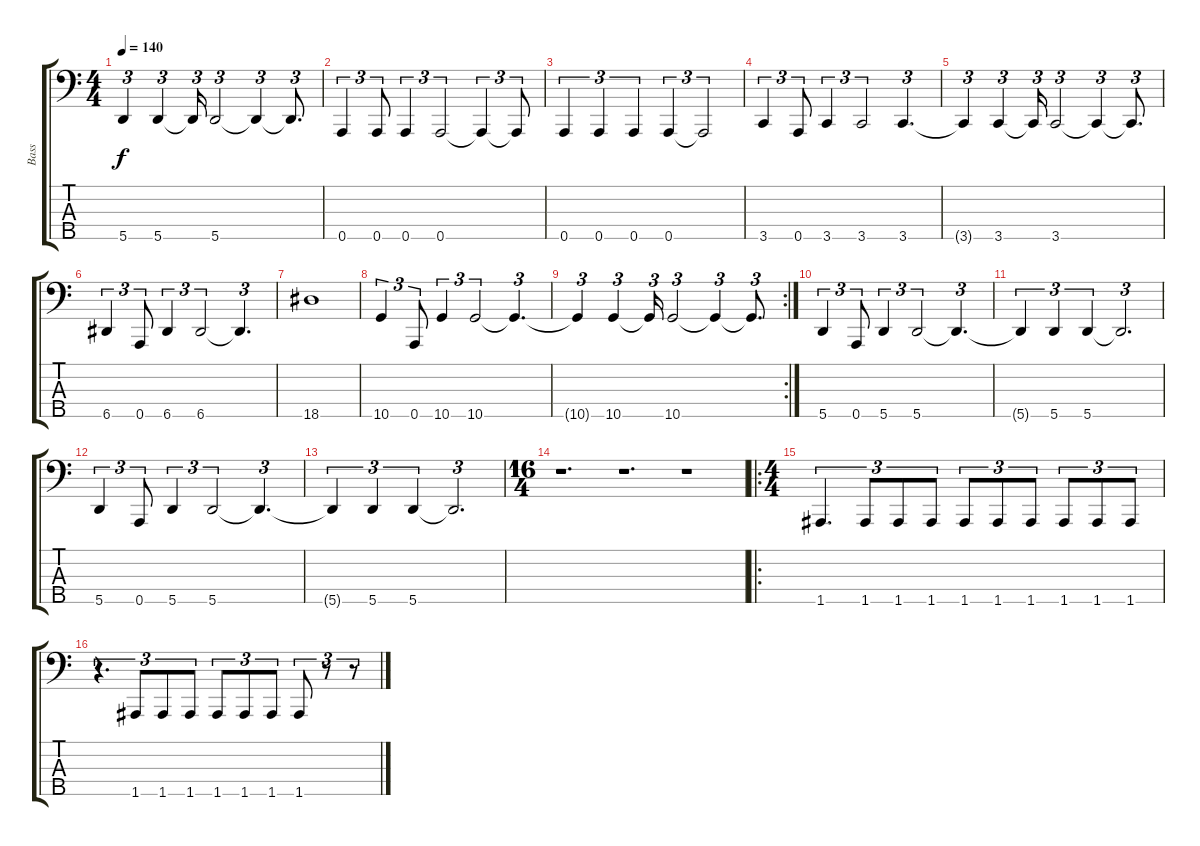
\track ("Bass" "Bass") {instrument electricbassfinger}
\staff {score tabs}
\tuning (Gb2 D2 A1 E1 A0) {hide}
\ts (4 4)
\tempo 140
\clef f4
\ks c
5.5{t}.4{tu (3 2) dy f} 5.5.4{tu (3 2)} 5.5{t}.16{tu (3 2)} 5.5.2{tu (3 2)} 5.5{t}.4{tu (3 2)} 5.5{t}.8{d tu (3 2)} |
0.5.4{tu (3 2)} 0.5.8{tu (3 2)} 0.5.4{tu (3 2)} 0.5.2{tu (3 2)} 0.5{t}.4{tu (3 2)} 0.5{t}.8{tu (3 2)} |
0.5.4{tu (3 2)} 0.5.4{tu (3 2)} 0.5.4{tu (3 2)} 0.5.4{tu (3 2)} 0.5{t}.2{tu (3 2)} |
3.5.4{tu (3 2)} 0.5.8{tu (3 2)} 3.5.4{tu (3 2)} 3.5.2{tu (3 2)} 3.5.4{d tu (3 2)} |
3.5{t}.4{tu (3 2)} 3.5.4{tu (3 2)} 3.5{t}.16{tu (3 2)} 3.5.2{tu (3 2)} 3.5{t}.4{tu (3 2)} 3.5{t}.8{d tu (3 2)} |
6.5.4{tu (3 2)} 0.5.8{tu (3 2)} 6.5.4{tu (3 2)} 6.5.2{tu (3 2)} 6.5{t}.4{d tu (3 2)} |
18.5.1 |
10.5.4{tu (3 2)} 0.5.8{tu (3 2)} 10.5.4{tu (3 2)} 10.5.2{tu (3 2)} 10.5{t}.4{d tu (3 2)} |
\rc 2
10.5{t}.4{tu (3 2)} 10.5.4{tu (3 2)} 10.5{t}.16{tu (3 2)} 10.5.2{tu (3 2)} 10.5{t}.4{tu (3 2)} 10.5{t}.8{d tu (3 2)} |
5.5.4{tu (3 2)} 0.5.8{tu (3 2)} 5.5.4{tu (3 2)} 5.5.2{tu (3 2)} 5.5{t}.4{d tu (3 2)} |
5.5{t}.4{tu (3 2)} 5.5.4{tu (3 2)} 5.5.4{tu (3 2)} 5.5{t}.2{d tu (3 2)} |
5.5.4{tu (3 2)} 0.5.8{tu (3 2)} 5.5.4{tu (3 2)} 5.5.2{tu (3 2)} 5.5{t}.4{d tu (3 2)} |
5.5{t}.4{tu (3 2)} 5.5.4{tu (3 2)} 5.5.4{tu (3 2)} 5.5{t}.2{d tu (3 2)} |
\ts (16 4)
r.1{d} r.1{d} r.1 |
\ro
\ts (4 4)
1.5.4{d tu (3 2)} 1.5.8{tu (3 2)} 1.5.8{tu (3 2)} 1.5.8{tu (3 2)} 1.5.8{tu (3 2)} 1.5.8{tu (3 2)} 1.5.8{tu (3 2)} 1.5.8{tu (3 2)} 1.5.8{tu (3 2)} 1.5.8{tu (3 2)} |
r.4{d tu (3 2)} 1.5.8{tu (3 2)} 1.5.8{tu (3 2)} 1.5.8{tu (3 2)} 1.5.8{tu (3 2)} 1.5.8{tu (3 2)} 1.5.8{tu (3 2)} 1.5.8{tu (3 2)} r.8{tu (3 2)} r.8{tu (3 2)}
